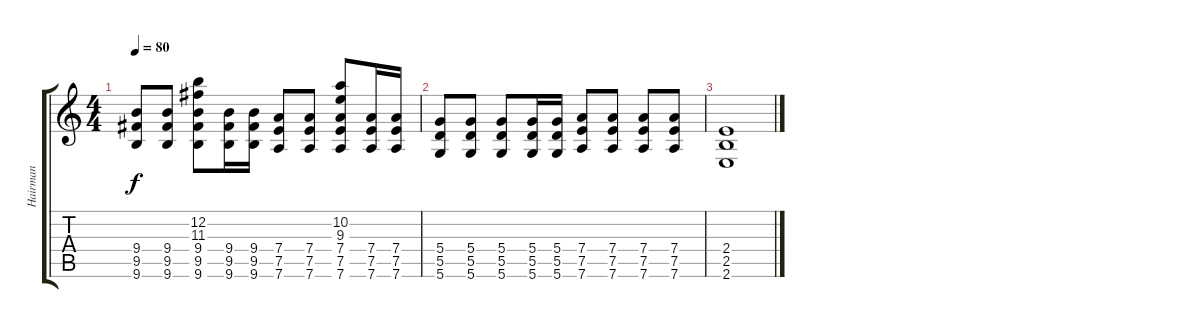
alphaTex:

\track ("Hairman" "Hairman") {instrument acousticguitarsteel}
\staff {score tabs}
\tuning (E4 B3 G3 D3 A2 D2) {hide}
\ts (4 4)
\tempo 80
\clef g2
\ks c
(9.4 9.5 9.6).8{dy f} (9.4 9.5 9.6).8 (12.2 11.3 9.4 9.5 9.6).8 (9.4 9.5 9.6).16 (9.4 9.5 9.6).16 (7.4 7.5 7.6).8 (7.4 7.5 7.6).8 (10.2 9.3 7.4 7.5 7.6).8 (7.4 7.5 7.6).16 (7.4 7.5 7.6).16 |
(5.4 5.5 5.6).8 (5.4 5.5 5.6).8 (5.4 5.5 5.6).8 (5.4 5.5 5.6).16 (5.4 5.5 5.6).16 (7.4 7.5 7.6).8 (7.4 7.5 7.6).8 (7.4 7.5 7.6).8 (7.4 7.5 7.6).8 |
(2.4 2.5 2.6).1
